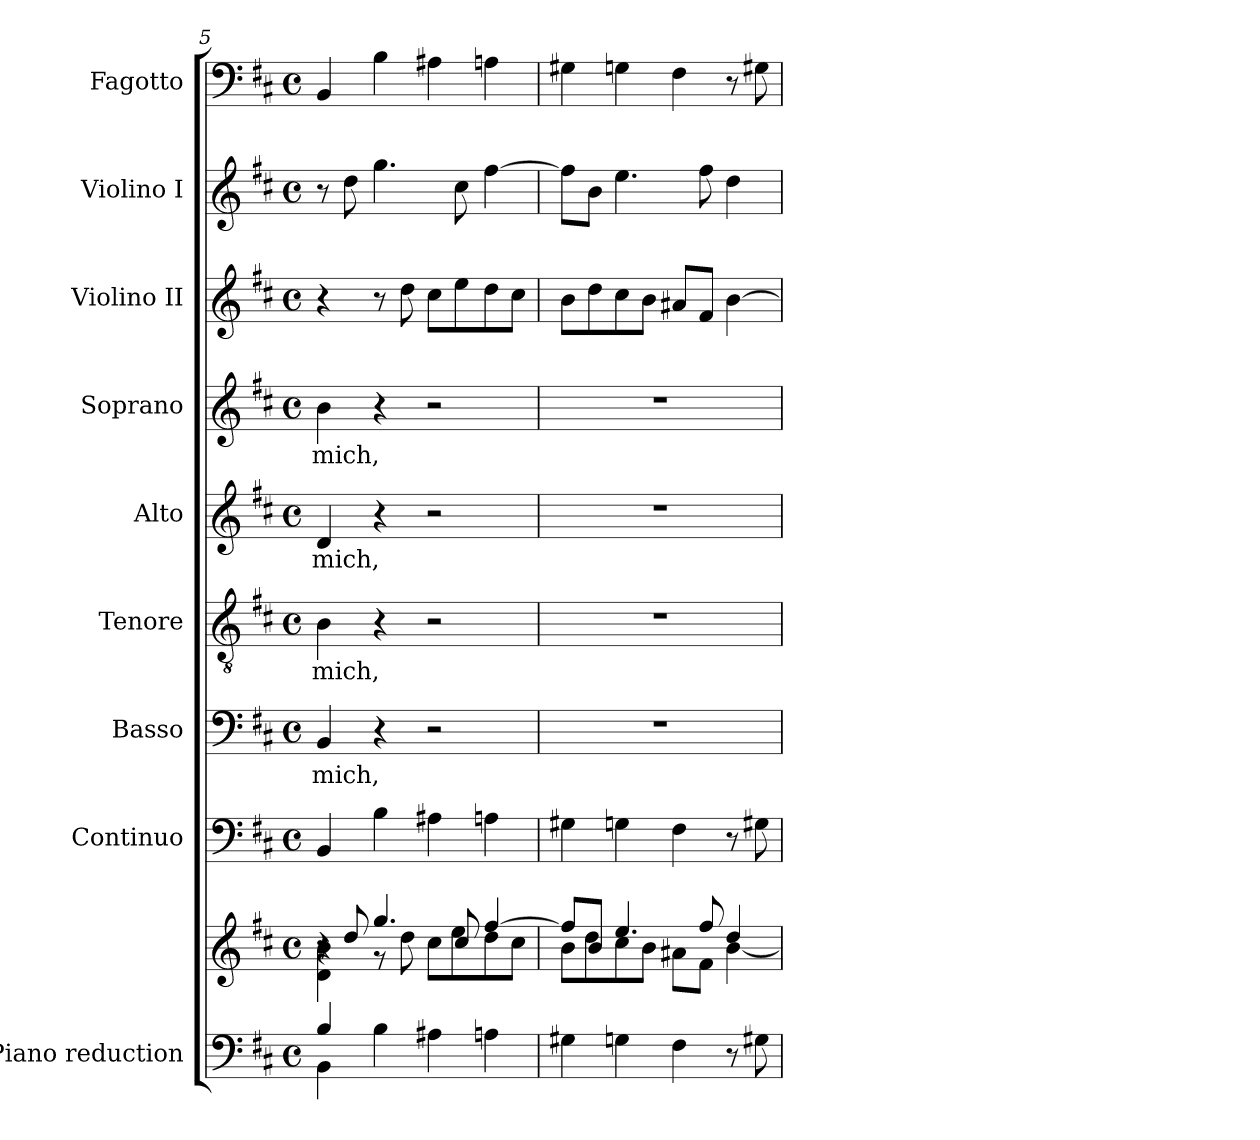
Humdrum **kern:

**kern	**kern	**kern	**kern	**text	**kern	**text	**kern	**text	**kern	**text	**kern	**kern	**kern
*part9	*part9	*part8	*part7	*part7	*part6	*part6	*part5	*part5	*part4	*part4	*part3	*part2	*part1
*staff10	*staff9	*staff8	*staff7	*staff7	*staff6	*staff6	*staff5	*staff5	*staff4	*staff4	*staff3	*staff2	*staff1
*I"Piano reduction	*	*I"Continuo	*I"Basso	*	*I"Tenore	*	*I"Alto	*	*I"Soprano	*	*I"Violino II	*I"Violino I	*I"Fagotto
*I'Pno	*	*	*	*	*	*	*	*	*	*	*I'Vln	*I'Vln	*
*clefF4	*clefG2	*clefF4	*clefF4	*	*clefGv2	*	*clefG2	*	*clefG2	*	*clefG2	*clefG2	*clefF4
*k[f#c#]	*k[f#c#]	*k[f#c#]	*k[f#c#]	*	*k[f#c#]	*	*k[f#c#]	*	*k[f#c#]	*	*k[f#c#]	*k[f#c#]	*k[f#c#]
*M4/4	*M4/4	*M4/4	*M4/4	*	*M4/4	*	*M4/4	*	*M4/4	*	*M4/4	*M4/4	*M4/4
*met(c)	*met(c)	*met(c)	*met(c)	*	*met(c)	*	*met(c)	*	*met(c)	*	*met(c)	*met(c)	*met(c)
=5	=5	=5	=5	=5	=5	=5	=5	=5	=5	=5	=5	=5	=5
*^	*^	*	*	*	*	*	*	*	*	*	*	*	*
*	*	*	*^	*	*	*	*	*	*	*	*	*	*	*	*
!	!	!	!	!	!	!	!LO:LY:b	!	!LO:LY:b	!	!LO:LY:b	!	!LO:LY:b	!	!	!
4B!/	4BB\	8r	4d!\ 4b!\	4r	4BB/	4BB/	mich,	4B\	mich,	4d/	mich,	4b\	mich,	4r	8r	4BB/
.	.	8dd/	.	.	.	.	.	.	.	.	.	.	.	.	8dd\	.
4ryy	4B\	4.gg/	8r	4ryy	4B\	4r	.	4r	.	4r	.	4r	.	8r	4.gg\	4B\
.	.	.	8dd\	.	.	.	.	.	.	.	.	.	.	8dd\	.	.
2ryy	4A#X\	.	8cc#\L	2ryy	4A#X\	2r	.	2r	.	2r	.	2r	.	8cc#\L	.	4A#X\
.	.	8cc#/	8ee\	.	.	.	.	.	.	.	.	.	.	8ee\	8cc#\	.
.	4An\	[4ff#/	8dd\	.	4An\	.	.	.	.	.	.	.	.	8dd\	[4ff#\	4An\
.	.	.	8cc#\J	.	.	.	.	.	.	.	.	.	.	8cc#\J	.	.
*v	*v	*	*	*	*	*	*	*	*	*	*	*	*	*	*	*
*	*	*v	*v	*	*	*	*	*	*	*	*	*	*	*	*
!!LO:PB:g=z
=6	=6	=6	=6	=6	=6	=6	=6	=6	=6	=6	=6	=6	=6	=6
4G#X\	8ff#/L]	8b\L	4G#X\	1r	.	1r	.	1r	.	1r	.	8b\L	8ff#\L]	4G#X\
.	8b/J	8dd\	.	.	.	.	.	.	.	.	.	8dd\	8b\J	.
4Gn\	4.ee/	8cc#\	4Gn\	.	.	.	.	.	.	.	.	8cc#\	4.ee\	4Gn\
.	.	8b\J	.	.	.	.	.	.	.	.	.	8b\J	.	.
4F#\	.	8a#X\L	4F#\	.	.	.	.	.	.	.	.	8a#X/L	.	4F#\
.	8ff#/	8f#\J	.	.	.	.	.	.	.	.	.	8f#/J	8ff#\	.
8r	4dd/	[4b\	8r	.	.	.	.	.	.	.	.	[4b\	4dd\	8r
8G#X\	.	.	8G#X\	.	.	.	.	.	.	.	.	.	.	8G#X\
*	*v	*v	*	*	*	*	*	*	*	*	*	*	*	*
=	=	=	=	=	=	=	=	=	=	=	=	=	=
*-	*-	*-	*-	*-	*-	*-	*-	*-	*-	*-	*-	*-	*-
